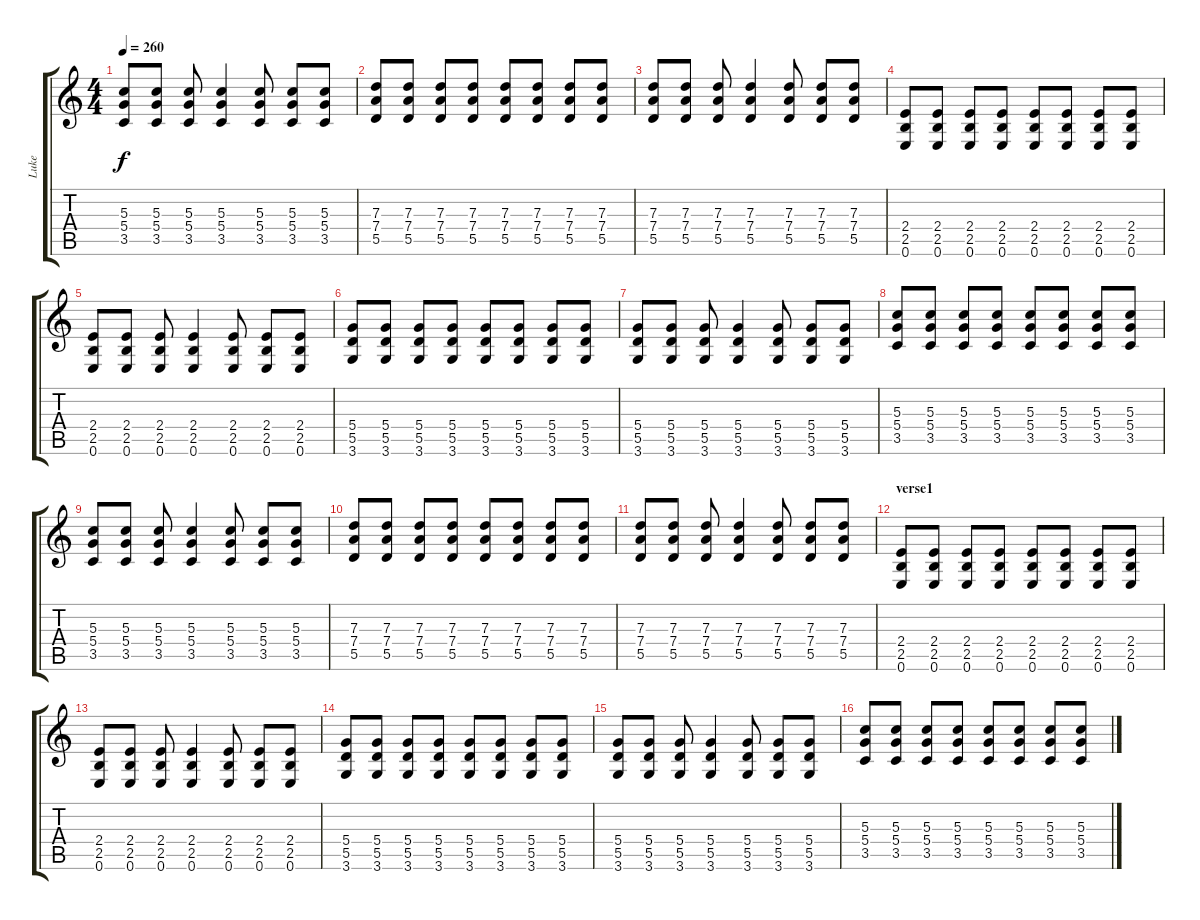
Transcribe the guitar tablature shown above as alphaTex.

\track ("Luke" "Luke") {instrument overdrivenguitar}
\staff {score tabs}
\tuning (E4 B3 G3 D3 A2 E2) {hide}
\ts (4 4)
\tempo 260
\clef g2
\ks c
(5.3 5.4 3.5).8{dy f} (5.3 5.4 3.5).8 (5.3 5.4 3.5).8 (5.3 5.4 3.5).4 (5.3 5.4 3.5).8 (5.3 5.4 3.5).8 (5.3 5.4 3.5).8 |
(7.3 7.4 5.5).8 (7.3 7.4 5.5).8 (7.3 7.4 5.5).8 (7.3 7.4 5.5).8 (7.3 7.4 5.5).8 (7.3 7.4 5.5).8 (7.3 7.4 5.5).8 (7.3 7.4 5.5).8 |
(7.3 7.4 5.5).8 (7.3 7.4 5.5).8 (7.3 7.4 5.5).8 (7.3 7.4 5.5).4 (7.3 7.4 5.5).8 (7.3 7.4 5.5).8 (7.3 7.4 5.5).8 |
(2.4 2.5 0.6).8 (2.4 2.5 0.6).8 (2.4 2.5 0.6).8 (2.4 2.5 0.6).8 (2.4 2.5 0.6).8 (2.4 2.5 0.6).8 (2.4 2.5 0.6).8 (2.4 2.5 0.6).8 |
(2.4 2.5 0.6).8 (2.4 2.5 0.6).8 (2.4 2.5 0.6).8 (2.4 2.5 0.6).4 (2.4 2.5 0.6).8 (2.4 2.5 0.6).8 (2.4 2.5 0.6).8 |
(5.4 5.5 3.6).8 (5.4 5.5 3.6).8 (5.4 5.5 3.6).8 (5.4 5.5 3.6).8 (5.4 5.5 3.6).8 (5.4 5.5 3.6).8 (5.4 5.5 3.6).8 (5.4 5.5 3.6).8 |
(5.4 5.5 3.6).8 (5.4 5.5 3.6).8 (5.4 5.5 3.6).8 (5.4 5.5 3.6).4 (5.4 5.5 3.6).8 (5.4 5.5 3.6).8 (5.4 5.5 3.6).8 |
(5.3 5.4 3.5).8 (5.3 5.4 3.5).8 (5.3 5.4 3.5).8 (5.3 5.4 3.5).8 (5.3 5.4 3.5).8 (5.3 5.4 3.5).8 (5.3 5.4 3.5).8 (5.3 5.4 3.5).8 |
(5.3 5.4 3.5).8 (5.3 5.4 3.5).8 (5.3 5.4 3.5).8 (5.3 5.4 3.5).4 (5.3 5.4 3.5).8 (5.3 5.4 3.5).8 (5.3 5.4 3.5).8 |
(7.3 7.4 5.5).8 (7.3 7.4 5.5).8 (7.3 7.4 5.5).8 (7.3 7.4 5.5).8 (7.3 7.4 5.5).8 (7.3 7.4 5.5).8 (7.3 7.4 5.5).8 (7.3 7.4 5.5).8 |
(7.3 7.4 5.5).8 (7.3 7.4 5.5).8 (7.3 7.4 5.5).8 (7.3 7.4 5.5).4 (7.3 7.4 5.5).8 (7.3 7.4 5.5).8 (7.3 7.4 5.5).8 |
\section ("" "verse1")
(2.4 2.5 0.6).8 (2.4 2.5 0.6).8 (2.4 2.5 0.6).8 (2.4 2.5 0.6).8 (2.4 2.5 0.6).8 (2.4 2.5 0.6).8 (2.4 2.5 0.6).8 (2.4 2.5 0.6).8 |
(2.4 2.5 0.6).8 (2.4 2.5 0.6).8 (2.4 2.5 0.6).8 (2.4 2.5 0.6).4 (2.4 2.5 0.6).8 (2.4 2.5 0.6).8 (2.4 2.5 0.6).8 |
(5.4 5.5 3.6).8 (5.4 5.5 3.6).8 (5.4 5.5 3.6).8 (5.4 5.5 3.6).8 (5.4 5.5 3.6).8 (5.4 5.5 3.6).8 (5.4 5.5 3.6).8 (5.4 5.5 3.6).8 |
(5.4 5.5 3.6).8 (5.4 5.5 3.6).8 (5.4 5.5 3.6).8 (5.4 5.5 3.6).4 (5.4 5.5 3.6).8 (5.4 5.5 3.6).8 (5.4 5.5 3.6).8 |
(5.3 5.4 3.5).8 (5.3 5.4 3.5).8 (5.3 5.4 3.5).8 (5.3 5.4 3.5).8 (5.3 5.4 3.5).8 (5.3 5.4 3.5).8 (5.3 5.4 3.5).8 (5.3 5.4 3.5).8
